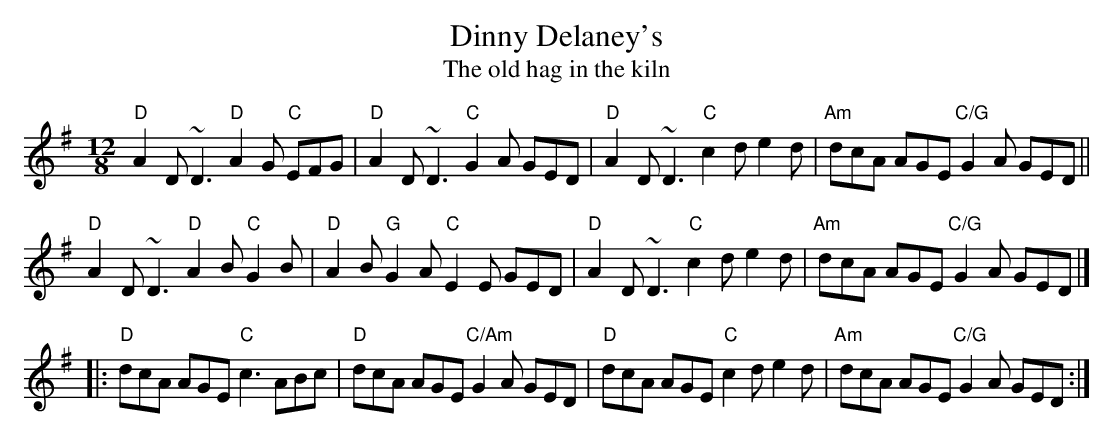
X:1
T:Dinny Delaney's
T:The old hag in the kiln
M:12/8
L:1/8
K:G
"D"A2D ~D3 "D"A2G "C"EFG|"D"A2D ~D3 "C"G2A GED|\
"D"A2D ~D3 "C"c2d e2d|"Am"dcA AGE "C/G"G2A GED||
"D"A2D ~D3 "D"A2B "C"G2B|"D"A2B "G"G2A "C"E2E GED|\
"D"A2D ~D3 "C"c2d e2d|"Am"dcA AGE "C/G"G2A GED|]
|:"D"dcA AGE "C"c3 ABc|"D"dcA AGE "C/Am"G2A GED|\
"D"dcA AGE "C"c2d e2d|"Am"dcA AGE "C/G"G2A GED:|
